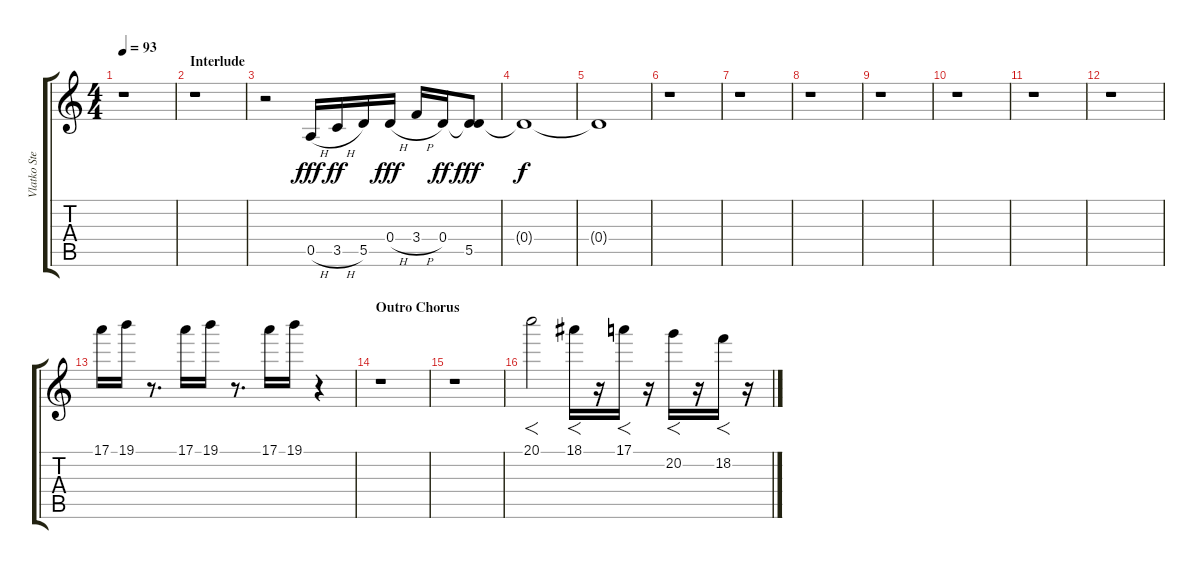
\track ("Vlatko Stefanovski" "Vlatko Ste") {instrument overdrivenguitar}
\staff {score tabs}
\tuning (E4 B3 G3 D3 A2 E2) {hide}
\ts (4 4)
\tempo 93
\clef g2
\ks c
r.1{dy f} |
\section ("" "Interlude")
r.1 |
r.2 0.5{h}.16{dy fff} 3.5{h}.16{dy ff} 5.5.16 0.4{h}.16{dy fff} 3.4{h}.16 0.4.16{dy ff} (0.4{t} 5.5).8{dy fff} |
0.4{t}.1{dy f} |
0.4{t}.1 |
r.1 |
r.1 |
r.1 |
r.1 |
r.1 |
r.1 |
r.1 |
17.1.16 19.1.16 r.8{d} 17.1.16 19.1.16 r.8{d} 17.1.16 19.1.16 r.4 |
\section ("" "Outro Chorus")
r.1 |
r.1 |
20.1.2{f} 18.1.16{f} r.16 17.1.16{f} r.16 20.2.16{f} r.16 18.2.16{f} r.16
